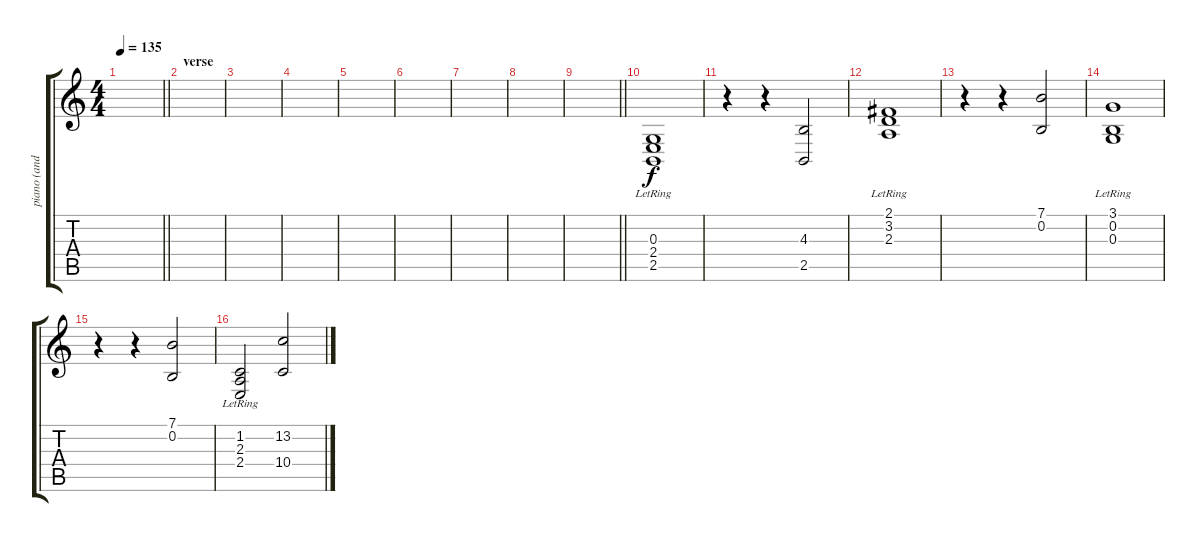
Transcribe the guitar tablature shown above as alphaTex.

\track ("piano (andhika)" "piano (and") {instrument brightacousticpiano}
\staff {score tabs}
\tuning (E4 B3 G3 D3 A2 E2) {hide}
\ts (4 4)
\tempo 135
\clef g2
\barLineRight lightlight
\ks c
|
\section ("" "verse")
|
|
|
|
|
|
|
\barLineRight lightlight
|
(0.3 2.4{lr} 2.5).1 |
r.4 r.4 (4.3 2.5).2 |
(2.1 3.2 2.3{lr}).1 |
r.4 r.4 (7.1 0.2).2 |
(3.1 0.2{lr} 0.3).1 |
r.4 r.4 (7.1 0.2).2 |
(1.2 2.3{lr} 2.4).2 (13.2 10.4).2
